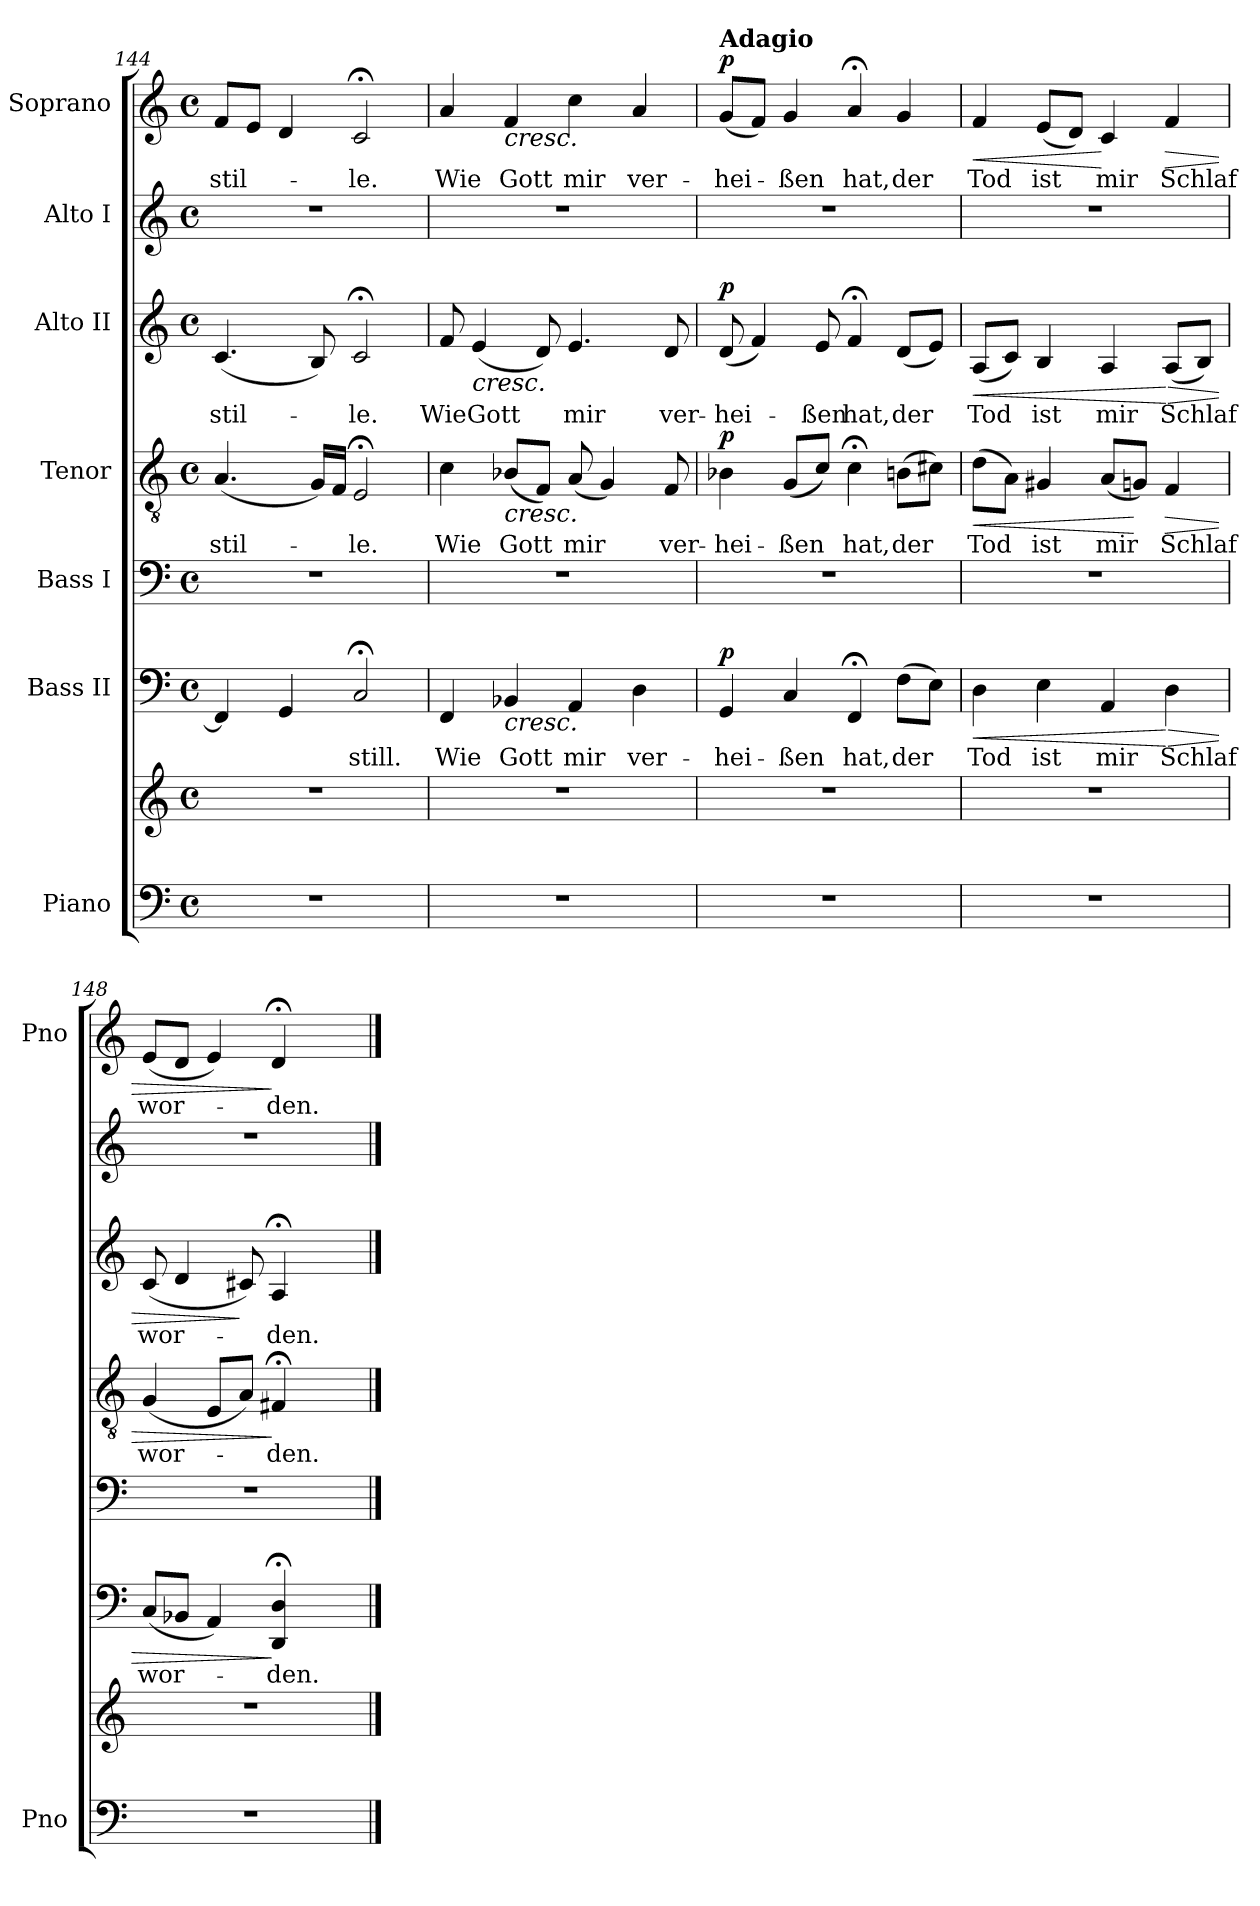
**kern	**kern	**kern	**text	**dynam	**kern	**kern	**text	**dynam	**kern	**text	**dynam	**kern	**kern	**text	**dynam
*part7	*part7	*part6	*part6	*part6	*part5	*part4	*part4	*part4	*part3	*part3	*part3	*part2	*part1	*part1	*part1
*staff8	*staff7	*staff6	*staff6	*staff6	*staff5	*staff4	*staff4	*staff4	*staff3	*staff3	*staff3	*staff2	*staff1	*staff1	*staff1
*I"Piano	*	*I"Bass II	*	*	*I"Bass I	*I"Tenor	*	*	*I"Alto II	*	*	*I"Alto I	*I"Soprano	*	*
*I'Pno	*	*	*	*	*	*	*	*	*	*	*	*	*I'Pno	*	*
*clefF4	*clefG2	*clefF4	*	*	*clefF4	*clefGv2	*	*	*clefG2	*	*	*clefG2	*clefG2	*	*
*k[]	*k[]	*k[]	*	*	*k[]	*k[]	*	*	*k[]	*	*	*k[]	*k[]	*	*
*C:	*C:	*C:	*	*	*C:	*C:	*	*	*C:	*	*	*C:	*C:	*	*
*M4/4	*M4/4	*M4/4	*	*	*M4/4	*M4/4	*	*	*M4/4	*	*	*M4/4	*M4/4	*	*
*met(c)	*met(c)	*met(c)	*	*	*met(c)	*met(c)	*	*	*met(c)	*	*	*met(c)	*met(c)	*	*
=144	=144	=144	=144	=144	=144	=144	=144	=144	=144	=144	=144	=144	=144	=144	=144
!	!	!	!	!	!	!	!LO:LY:b	!	!	!LO:LY:b	!	!	!	!LO:LY:b	!
1r	1r	4FF/]	.	.	1r	(<4.A/	stil-	.	(<4.c/	stil-	.	1r	8f/L	stil-	.
.	.	.	.	.	.	.	.	.	.	.	.	.	8e/J	.	.
.	.	4GG/	.	.	.	.	.	.	.	.	.	.	4d/	.	.
.	.	.	.	.	.	16G/LL)	.	.	8B/)	.	.	.	.	.	.
.	.	.	.	.	.	16F/JJ	.	.	.	.	.	.	.	.	.
!	!	!	!LO:LY:b	!	!	!	!LO:LY:b	!	!	!LO:LY:b	!	!	!	!LO:LY:b	!
.	.	2C;</	still.	.	.	2E;</	-le.	.	2c;</	-le.	.	.	2c;</	-le.	.
!!LO:PB:g=z
=145	=145	=145	=145	=145	=145	=145	=145	=145	=145	=145	=145	=145	=145	=145	=145
!	!	!	!LO:LY:b	!	!	!	!LO:LY:b	!	!	!LO:LY:b	!	!	!	!LO:LY:b	!
1r	1r	4FF/	Wie	.	1r	4c\	Wie	.	8f/	Wie	.	1r	4a/	Wie	.
!	!	!	!	!	!	!	!	!	!	!LO:LY:b	!LO:HP:b	!	!	!	!
.	.	.	.	.	.	.	.	.	(<4e/	Gott	<	.	.	.	.
!	!	!	!LO:LY:b	!LO:HP:b	!	!	!LO:LY:b	!LO:HP:b	!	!	!	!	!	!LO:LY:b	!LO:HP:b
.	.	4BB-X/	Gott	<	.	(<8B-X/L	Gott	<	.	.	.	.	4f/	Gott	<
.	.	.	.	.	.	8F/J)	.	.	8d/)	.	.	.	.	.	.
!	!	!	!LO:LY:b	!	!	!	!LO:LY:b	!	!	!LO:LY:b	!	!	!	!LO:LY:b	!
.	.	4AA/	mir	.	.	(<8A/	mir	.	4.e/	mir	.	.	4cc\	mir	.
.	.	.	.	.	.	4G/)	.	.	.	.	.	.	.	.	.
!	!	!	!LO:LY:b	!	!	!	!	!	!	!	!	!	!	!LO:LY:b	!
.	.	4D\	ver-	.	.	.	.	.	.	.	.	.	4a/	ver-	.
!	!	!	!	!	!	!	!LO:LY:b	!	!	!LO:LY:b	!	!	!	!	!
.	.	.	.	.	.	8F/	ver-	.	8d/	ver-	.	.	.	.	.
=146	=146	=146	=146	=146	=146	=146	=146	=146	=146	=146	=146	=146	=146	=146	=146
!	!	!	!	!	!	!	!	!	!	!	!	!	!LO:TX:a:B:t=Adagio	!	!
!	!	!	!LO:LY:b	!LO:DY:b	!	!	!LO:LY:b	!LO:DY:b	!	!LO:LY:b	!LO:DY:b	!	!	!LO:LY:b	!LO:DY:b
1r	1r	4GG/	-hei-	p	1r	4B-X\	-hei-	p	(<8d/	-hei-	p	1r	(<8g/L	-hei-	p
.	.	.	.	.	.	.	.	.	4f/)	.	.	.	8f/J)	.	.
!	!	!	!LO:LY:b	!	!	!	!LO:LY:b	!	!	!	!	!	!	!LO:LY:b	!
.	.	4C/	-ßen	[	.	(<8G/L	-ßen	[	.	.	.	.	4g/	-ßen	.
!	!	!	!	!	!	!	!	!	!	!LO:LY:b	!	!	!	!	!
.	.	.	.	.	.	8c/J)	.	.	8e/	-ßen	[	.	.	.	.
!	!	!	!LO:LY:b	!	!	!	!LO:LY:b	!	!	!LO:LY:b	!	!	!	!LO:LY:b	!
.	.	4FF;</	hat,	.	.	4c;<\	hat,	.	4f;</	hat,	.	.	4a;</	hat,	[
!	!	!	!LO:LY:b	!	!	!	!LO:LY:b	!	!	!LO:LY:b	!	!	!	!LO:LY:b	!
.	.	(>8F\L	der	.	.	(>8Bn\L	der	.	(<8d/L	der	.	.	4g/	der	.
.	.	8E\J)	.	.	.	8c#X\J)	.	.	8e/J)	.	.	.	.	.	.
=147	=147	=147	=147	=147	=147	=147	=147	=147	=147	=147	=147	=147	=147	=147	=147
!	!	!	!LO:LY:b	!LO:HP:b	!	!	!LO:LY:b	!LO:HP:b	!	!LO:LY:b	!LO:HP:b	!	!	!LO:LY:b	!LO:HP:b
1r	1r	4D\	Tod	<	1r	(>8d\L	Tod	<	(<8A/L	Tod	<	1r	4f/	Tod	<
.	.	.	.	.	.	8A\J)	.	.	8c/J)	.	.	.	.	.	.
!	!	!	!LO:LY:b	!	!	!	!LO:LY:b	!	!	!LO:LY:b	!	!	!	!LO:LY:b	!
.	.	4E\	ist	.	.	4G#X/	ist	.	4B/	ist	.	.	(<8e/L	ist	.
.	.	.	.	.	.	.	.	.	.	.	.	.	8d/J)	.	.
!	!	!	!LO:LY:b	!	!	!	!LO:LY:b	!	!	!LO:LY:b	!	!	!	!LO:LY:b	!
.	.	4AA/	mir	.	.	(<8A/L	mir	.	4A/	mir	.	.	4c/	mir	[
.	.	.	.	.	.	8Gn/J)	.	[	.	.	.	.	.	.	.
!	!	!	!LO:LY:b	!LO:HP:n=1:b	!	!	!LO:LY:b	!LO:HP:b	!	!LO:LY:b	!LO:HP:n=1:b	!	!	!LO:LY:b	!LO:HP:b
.	.	4D\	Schlaf	[ >	.	4F/	Schlaf	>	(<8A/L	Schlaf	[ >	.	4f/	Schlaf	>
.	.	.	.	.	.	.	.	.	8B/J)	.	.	.	.	.	.
=148	=148	=148	=148	=148	=148	=148	=148	=148	=148	=148	=148	=148	=148	=148	=148
!	!	!	!LO:LY:b	!	!	!	!LO:LY:b	!	!	!LO:LY:b	!	!	!	!LO:LY:b	!
1r	1r	(<8C/L	wor-	.	1r	(<4G/	wor-	.	(<8c/	wor-	.	1r	(<8e/L	wor-	.
.	.	8BB-X/J	.	.	.	.	.	.	4d/	.	.	.	8d/J	.	.
.	.	4AA/)	.	.	.	8E/L	.	.	.	.	.	.	4e/)	.	.
.	.	.	.	.	.	8A/J)	.	.	8c#X/)	.	]	.	.	.	.
!	!	!	!LO:LY:b	!	!	!	!LO:LY:b	!	!	!LO:LY:b	!	!	!	!LO:LY:b	!
.	.	4DD/;< 4D/;<	-den.	]	.	4F#X;</	-den.	]	4A;</	-den.	.	.	4d;</	-den.	]
.	.	4ryy	.	.	.	4ryy	.	.	4ryy	.	.	.	4ryy	.	.
==	==	==	==	==	==	==	==	==	==	==	==	==	==	==	==
*-	*-	*-	*-	*-	*-	*-	*-	*-	*-	*-	*-	*-	*-	*-	*-
